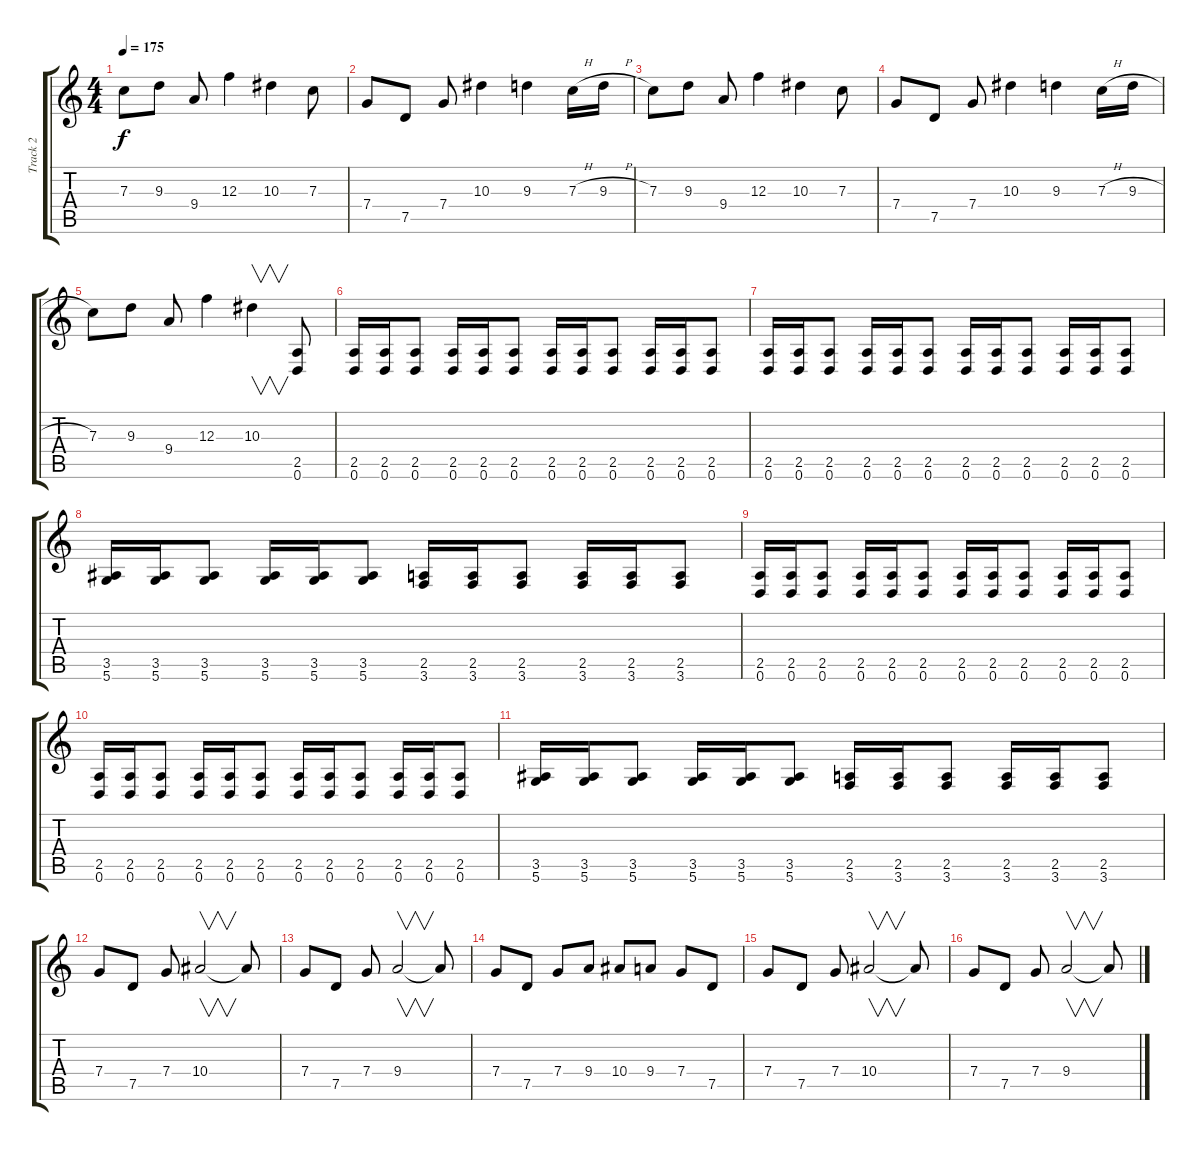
\track ("Track 2" "Track 2") {instrument distortionguitar}
\staff {score tabs}
\tuning (D4 A3 F3 C3 G2 D2) {hide}
\ts (4 4)
\tempo 175
\clef g2
\ks c
7.3.8{dy f} 9.3.8 9.4.8 12.3.4 10.3.4 7.3.8 |
7.4.8 7.5.8 7.4.8 10.3.4 9.3.4 7.3{h}.16 9.3{h}.16 |
7.3.8 9.3.8 9.4.8 12.3.4 10.3.4 7.3.8 |
7.4.8 7.5.8 7.4.8 10.3.4 9.3.4 7.3{h}.16 9.3{h}.16 |
7.3.8 9.3.8 9.4.8 12.3.4 10.3.4{v} (2.5 0.6).8 |
(2.5 0.6).16{balance 8} (2.5 0.6).16 (2.5 0.6).8 (2.5 0.6).16 (2.5 0.6).16 (2.5 0.6).8 (2.5 0.6).16 (2.5 0.6).16 (2.5 0.6).8 (2.5 0.6).16 (2.5 0.6).16 (2.5 0.6).8 |
(2.5 0.6).16 (2.5 0.6).16 (2.5 0.6).8 (2.5 0.6).16 (2.5 0.6).16 (2.5 0.6).8 (2.5 0.6).16 (2.5 0.6).16 (2.5 0.6).8 (2.5 0.6).16 (2.5 0.6).16 (2.5 0.6).8 |
(3.5 5.6).16 (3.5 5.6).16 (3.5 5.6).8 (3.5 5.6).16 (3.5 5.6).16 (3.5 5.6).8 (2.5 3.6).16 (2.5 3.6).16 (2.5 3.6).8 (2.5 3.6).16 (2.5 3.6).16 (2.5 3.6).8 |
(2.5 0.6).16 (2.5 0.6).16 (2.5 0.6).8 (2.5 0.6).16 (2.5 0.6).16 (2.5 0.6).8 (2.5 0.6).16 (2.5 0.6).16 (2.5 0.6).8 (2.5 0.6).16 (2.5 0.6).16 (2.5 0.6).8 |
(2.5 0.6).16 (2.5 0.6).16 (2.5 0.6).8 (2.5 0.6).16 (2.5 0.6).16 (2.5 0.6).8 (2.5 0.6).16 (2.5 0.6).16 (2.5 0.6).8 (2.5 0.6).16 (2.5 0.6).16 (2.5 0.6).8 |
(3.5 5.6).16 (3.5 5.6).16 (3.5 5.6).8 (3.5 5.6).16 (3.5 5.6).16 (3.5 5.6).8 (2.5 3.6).16 (2.5 3.6).16 (2.5 3.6).8 (2.5 3.6).16 (2.5 3.6).16 (2.5 3.6).8 |
7.4.8{balance 3} 7.5.8 7.4.8 10.4.2{v} 10.4{t}.8 |
7.4.8 7.5.8 7.4.8 9.4.2{v} 9.4{t}.8 |
7.4.8 7.5.8 7.4.8 9.4.8 10.4.8 9.4.8 7.4.8 7.5.8 |
7.4.8 7.5.8 7.4.8 10.4.2{v} 10.4{t}.8 |
7.4.8 7.5.8 7.4.8 9.4.2{v} 9.4{t}.8
